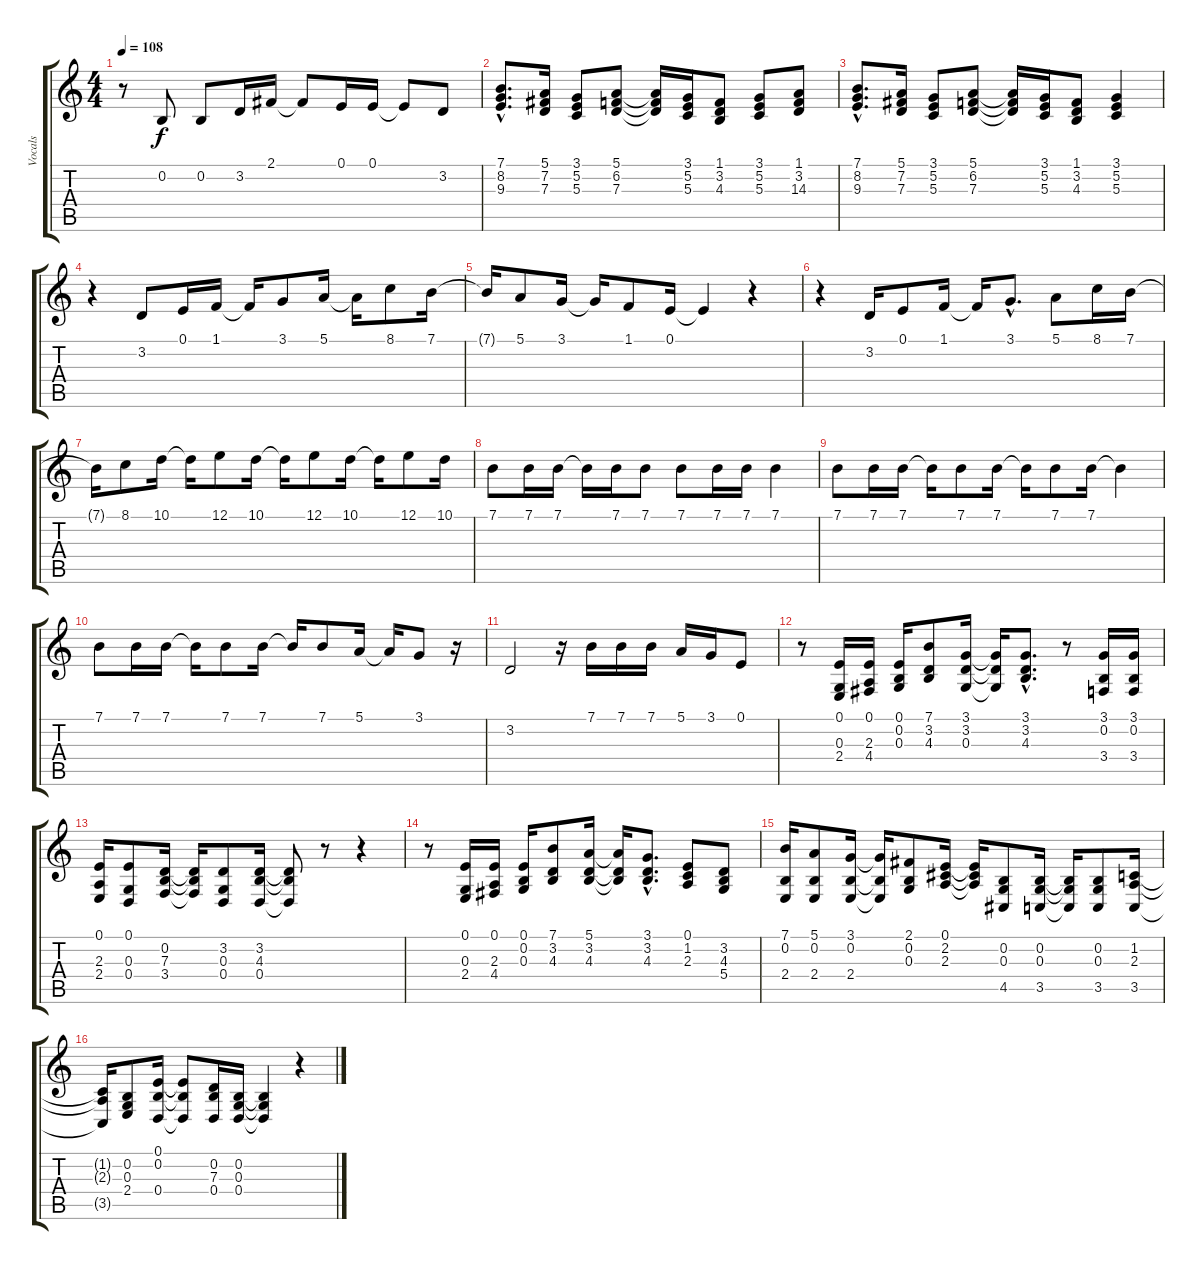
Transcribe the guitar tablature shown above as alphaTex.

\track ("Vocals" "Vocals") {instrument harmonica}
\staff {score tabs}
\tuning (E4 B3 G3 D3 A2 E2) {hide}
\ts (4 4)
\tempo 108
\clef g2
\ks c
r.8{dy f} 0.2.8 0.2.8 3.2.16 2.1.16 2.1{t}.8 0.1.16 0.1.16 0.1{t}.8 3.2.8 |
(7.1{hac} 8.2{hac} 9.3{hac}).8{d} (5.1 7.2 7.3).16 (3.1 5.2 5.3).8 (5.1 6.2 7.3).8 (5.1{t} 6.2{t} 7.3{t}).16 (3.1 5.2 5.3).16 (1.1 3.2 4.3).8 (3.1 5.2 5.3).8 (1.1 3.2 14.3).8 |
(7.1{hac} 8.2{hac} 9.3{hac}).8{d} (5.1 7.2 7.3).16 (3.1 5.2 5.3).8 (5.1 6.2 7.3).8 (5.1{t} 6.2{t} 7.3{t}).16 (3.1 5.2 5.3).16 (1.1 3.2 4.3).8 (3.1 5.2 5.3).4 |
r.4 3.2.8 0.1.16 1.1.16 1.1{t}.16 3.1.8 5.1.16 5.1{t}.16 8.1.8 7.1.16 |
7.1{t}.16 5.1.8 3.1.16 3.1{t}.16 1.1.8 0.1.16 0.1{t}.4 r.4 |
r.4 3.2.16 0.1.8 1.1.16 1.1{t}.16 3.1{hac}.8{d} 5.1.8 8.1.16 7.1.16 |
7.1{t}.16 8.1.8 10.1.16 10.1{t}.16 12.1.8 10.1.16 10.1{t}.16 12.1.8 10.1.16 10.1{t}.16 12.1.8 10.1.16 |
7.1.8 7.1.16 7.1.16 7.1{t}.16 7.1.16 7.1.8 7.1.8 7.1.16 7.1.16 7.1.4 |
7.1.8 7.1.16 7.1.16 7.1{t}.16 7.1.8 7.1.16 7.1{t}.16 7.1.8 7.1.16 7.1{t}.4 |
7.1.8 7.1.16 7.1.16 7.1{t}.16 7.1.8 7.1.16 7.1{t}.16 7.1.8 5.1.16 5.1{t}.16 3.1.8 r.16 |
3.2.2 r.16 7.1.16 7.1.16 7.1.16 5.1.16 3.1.16 0.1.8 |
r.8 (0.1 0.3 2.4).16 (0.1 2.3 4.4).16 (0.1 0.2 0.3).16 (7.1 3.2 4.3).8 (3.1 3.2 0.3).16 (3.1{t} 3.2{t} 0.3{t}).16 (3.1{hac} 3.2{hac} 4.3{hac}).8{d} r.8 (3.1 0.2 3.4).16 (3.1 0.2 3.4).16 |
(0.1 2.3 2.4).16 (0.1 0.3 0.4).8 (0.2 7.3 3.4).16 (0.2{t} 7.3{t} 3.4{t}).16 (3.2 0.3 0.4).8 (3.2 4.3 0.4).16 (3.2{t} 4.3{t} 0.4{t}).8 r.8 r.4 |
r.8 (0.1 0.3 2.4).16 (0.1 2.3 4.4).16 (0.1 0.2 0.3).16 (7.1 3.2 4.3).8 (5.1 3.2 4.3).16 (5.1{t} 3.2{t} 4.3{t}).16 (3.1{hac} 3.2{hac} 4.3{hac}).8{d} (0.1 1.2 2.3).8 (3.2 4.3 5.4).8 |
(7.1 0.2 2.4).16 (5.1 0.2 2.4).8 (3.1 0.2 2.4).16 (3.1{t} 0.2{t} 2.4{t}).16 (2.1 0.2 0.3).8 (0.1 2.2 2.3).16 (0.1{t} 2.2{t} 2.3{t}).16 (0.2 0.3 4.5).8 (0.2 0.3 3.5).16 (0.2{t} 0.3{t} 3.5{t}).16 (0.2 0.3 3.5).8 (1.2 2.3 3.5).16 |
(1.2{t} 2.3{t} 3.5{t}).16 (0.2 0.3 2.4).8 (0.1 0.2 0.4).16 (0.1{t} 0.2{t} 0.4{t}).8 (0.2 7.3 0.4).16 (0.2 0.3 0.4).16 (0.2{t} 0.3{t} 0.4{t}).4 r.4
